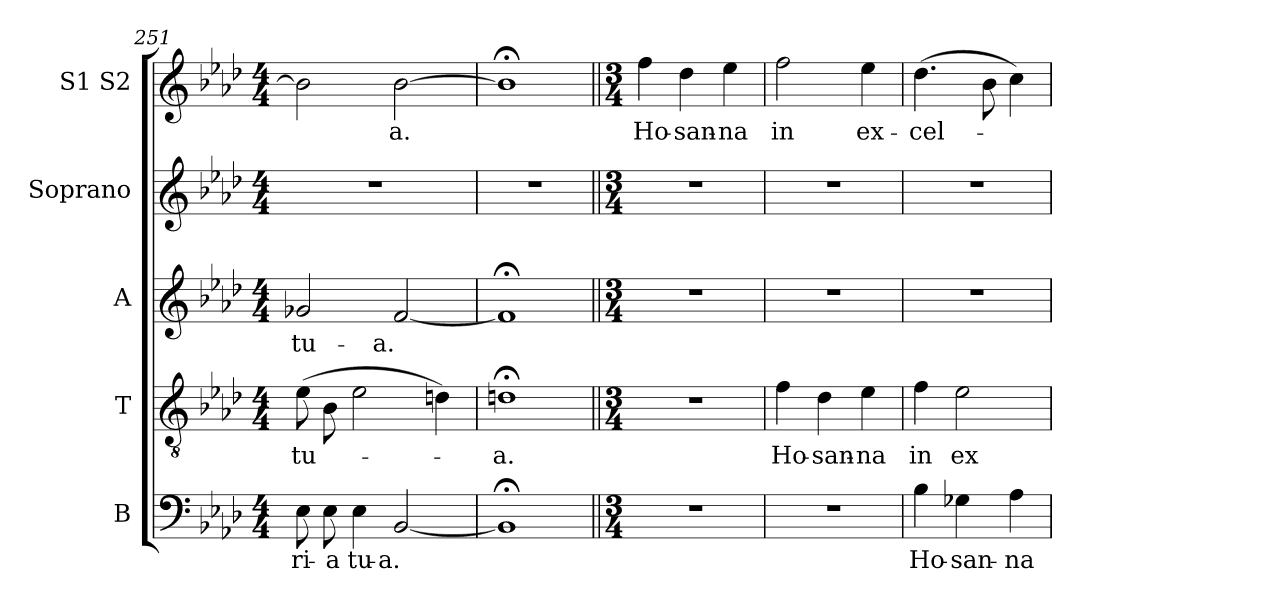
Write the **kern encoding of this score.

**kern	**text	**kern	**text	**kern	**text	**kern	**kern	**text
*part5	*part5	*part4	*part4	*part3	*part3	*part2	*part1	*part1
*staff5	*staff5	*staff4	*staff4	*staff3	*staff3	*staff2	*staff1	*staff1
*I"B	*	*I"T	*	*I"A	*	*I"Soprano	*I"S1 S2	*
*clefF4	*	*clefGv2	*	*clefG2	*	*clefG2	*clefG2	*
*	*	*ITrd7c12	*	*	*	*	*	*
*k[b-e-a-d-]	*	*k[b-e-a-d-]	*	*k[b-e-a-d-]	*	*k[b-e-a-d-]	*k[b-e-a-d-]	*
*f:	*	*f:	*	*f:	*	*f:	*f:	*
*M4/4	*	*M4/4	*	*M4/4	*	*M4/4	*M4/4	*
=251	=251	=251	=251	=251	=251	=251	=251	=251
!	!LO:LY:b:color=#000000	!	!	!	!	!	!	!
!	!	!	!LO:LY:b:color=#000000	!	!	!	!	!
!	!	!	!	!	!LO:LY:b:color=#000000	!	!	!
8E-i\	-ri-	(8E-i\	tu-	2g-Xi/	tu-	1r	2b-i\]	.
!	!LO:LY:b:color=#000000	!	!	!	!	!	!	!
8E-i\	-a	8BB-i\	.	.	.	.	.	.
!	!LO:LY:b:color=#000000	!	!	!	!	!	!	!
4E-i\	tu-	2E-i\	.	.	.	.	.	.
!	!LO:LY:b:color=#000000	!	!	!	!	!	!	!
!	!	!	!	!	!LO:LY:b:color=#000000	!	!	!
!	!	!	!	!	!	!	!	!LO:LY:b:color=#000000
[2BB-i/	-a.	.	.	[2fi/	-a.	.	[2b-i\	-a.
.	.	4Dni\)	.	.	.	.	.	.
=252	=252	=252	=252	=252	=252	=252	=252	=252
!	!	!	!LO:LY:b:color=#000000	!	!	!	!	!
1BB-;i]	.	1Dn;i	-a.	1f;i]	.	1r	1b-;i]	.
!!LO:PB:g=z
=253||	=253||	=253||	=253||	=253||	=253||	=253||	=253||	=253||
*M3/4	*	*M3/4	*	*M3/4	*	*M3/4	*M3/4	*
!LO:N:vis=1	!	!LO:N:vis=1	!	!LO:N:vis=1	!	!LO:N:vis=1	!	!
*	*	*	*	*	*	*	*MM160	*
!	!	!	!	!	!	!	!	!LO:LY:b:color=#000000
2.r	.	2.r	.	2.r	.	2.r	4ffi\	Ho-
!	!	!	!	!	!	!	!	!LO:LY:b:color=#000000
.	.	.	.	.	.	.	4dd-i\	-san-
!	!	!	!	!	!	!	!	!LO:LY:b:color=#000000
.	.	.	.	.	.	.	4ee-i\	-na
=254	=254	=254	=254	=254	=254	=254	=254	=254
!LO:N:vis=1	!	!	!	!	!	!	!	!
!	!	!	!LO:LY:b:color=#000000	!LO:N:vis=1	!	!LO:N:vis=1	!	!
!	!	!	!	!	!	!	!	!LO:LY:b:color=#000000
2.r	.	4Fi\	Ho-	2.r	.	2.r	2ffi\	in
!	!	!	!LO:LY:b:color=#000000	!	!	!	!	!
.	.	4D-i\	-san-	.	.	.	.	.
!	!	!	!LO:LY:b:color=#000000	!	!	!	!	!
!	!	!	!	!	!	!	!	!LO:LY:b:color=#000000
.	.	4E-i\	-na	.	.	.	4ee-i\	ex-
=255	=255	=255	=255	=255	=255	=255	=255	=255
!	!LO:LY:b:color=#000000	!	!	!	!	!	!	!
!	!	!	!LO:LY:b:color=#000000	!LO:N:vis=1	!	!LO:N:vis=1	!	!
!	!	!	!	!	!	!	!	!LO:LY:b:color=#000000
4B-i\	Ho-	4Fi\	in	2.r	.	2.r	(4.dd-i\	-cel-
!	!LO:LY:b:color=#000000	!	!	!	!	!	!	!
!	!	!	!LO:LY:b:color=#000000	!	!	!	!	!
4G-Xi\	-san-	2E-i\	ex-	.	.	.	.	.
.	.	.	.	.	.	.	8b-i\	.
!	!LO:LY:b:color=#000000	!	!	!	!	!	!	!
4A-i\	-na	.	.	.	.	.	4cci\)	.
=	=	=	=	=	=	=	=	=
*-	*-	*-	*-	*-	*-	*-	*-	*-
